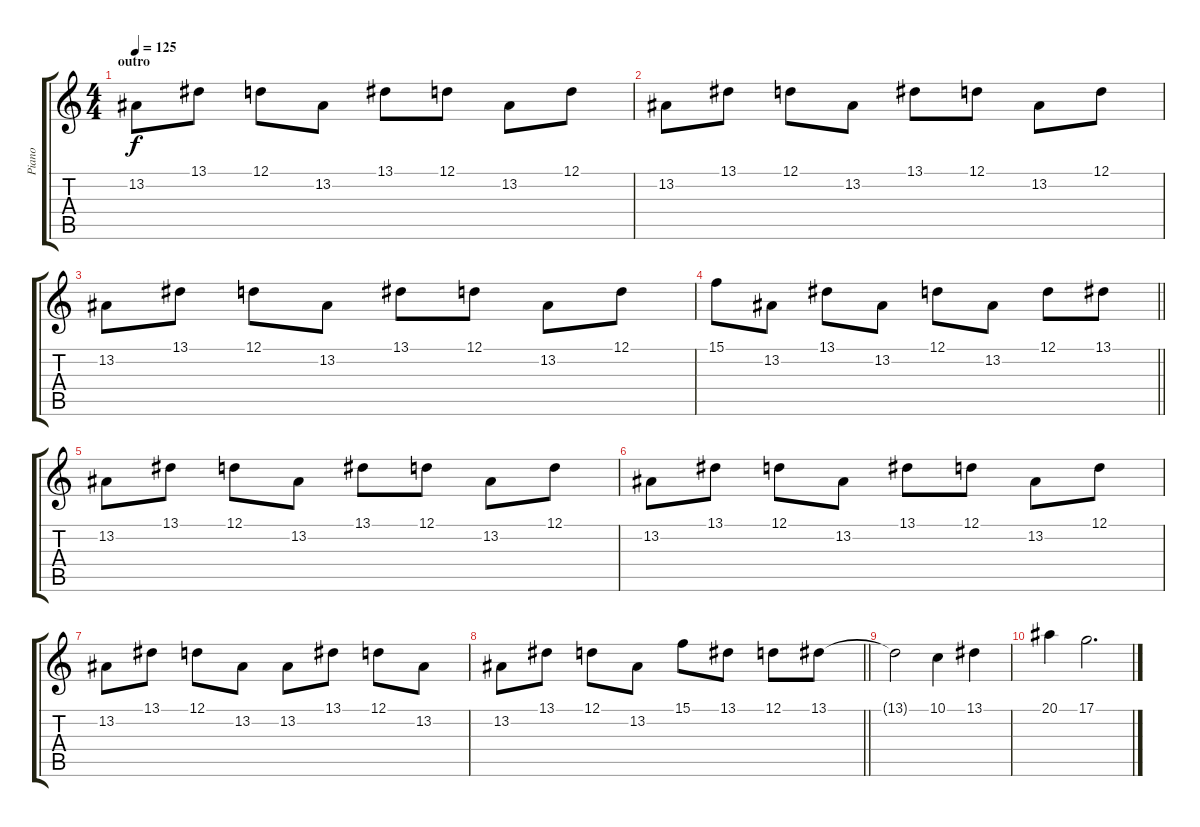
\track ("Piano" "Piano") {instrument acousticgrandpiano}
\staff {score tabs}
\tuning (D4 A3 F3 C3 G2 C2) {hide}
\ts (4 4)
\section ("" "outro")
\tempo 125
\clef g2
\ks c
13.2.8{dy f} 13.1.8 12.1.8 13.2.8 13.1.8 12.1.8 13.2.8 12.1.8 |
13.2.8 13.1.8 12.1.8 13.2.8 13.1.8 12.1.8 13.2.8 12.1.8 |
13.2.8 13.1.8 12.1.8 13.2.8 13.1.8 12.1.8 13.2.8 12.1.8 |
\barLineRight lightlight
15.1.8 13.2.8 13.1.8 13.2.8 12.1.8 13.2.8 12.1.8 13.1.8 |
13.2.8 13.1.8 12.1.8 13.2.8 13.1.8 12.1.8 13.2.8 12.1.8 |
13.2.8 13.1.8 12.1.8 13.2.8 13.1.8 12.1.8 13.2.8 12.1.8 |
13.2.8 13.1.8 12.1.8 13.2.8 13.2.8 13.1.8 12.1.8 13.2.8 |
\barLineRight lightlight
13.2.8 13.1.8 12.1.8 13.2.8 15.1.8 13.1.8 12.1.8 13.1.8 |
13.1{t}.2 10.1.4 13.1.4 |
20.1.4 17.1.2{d}
